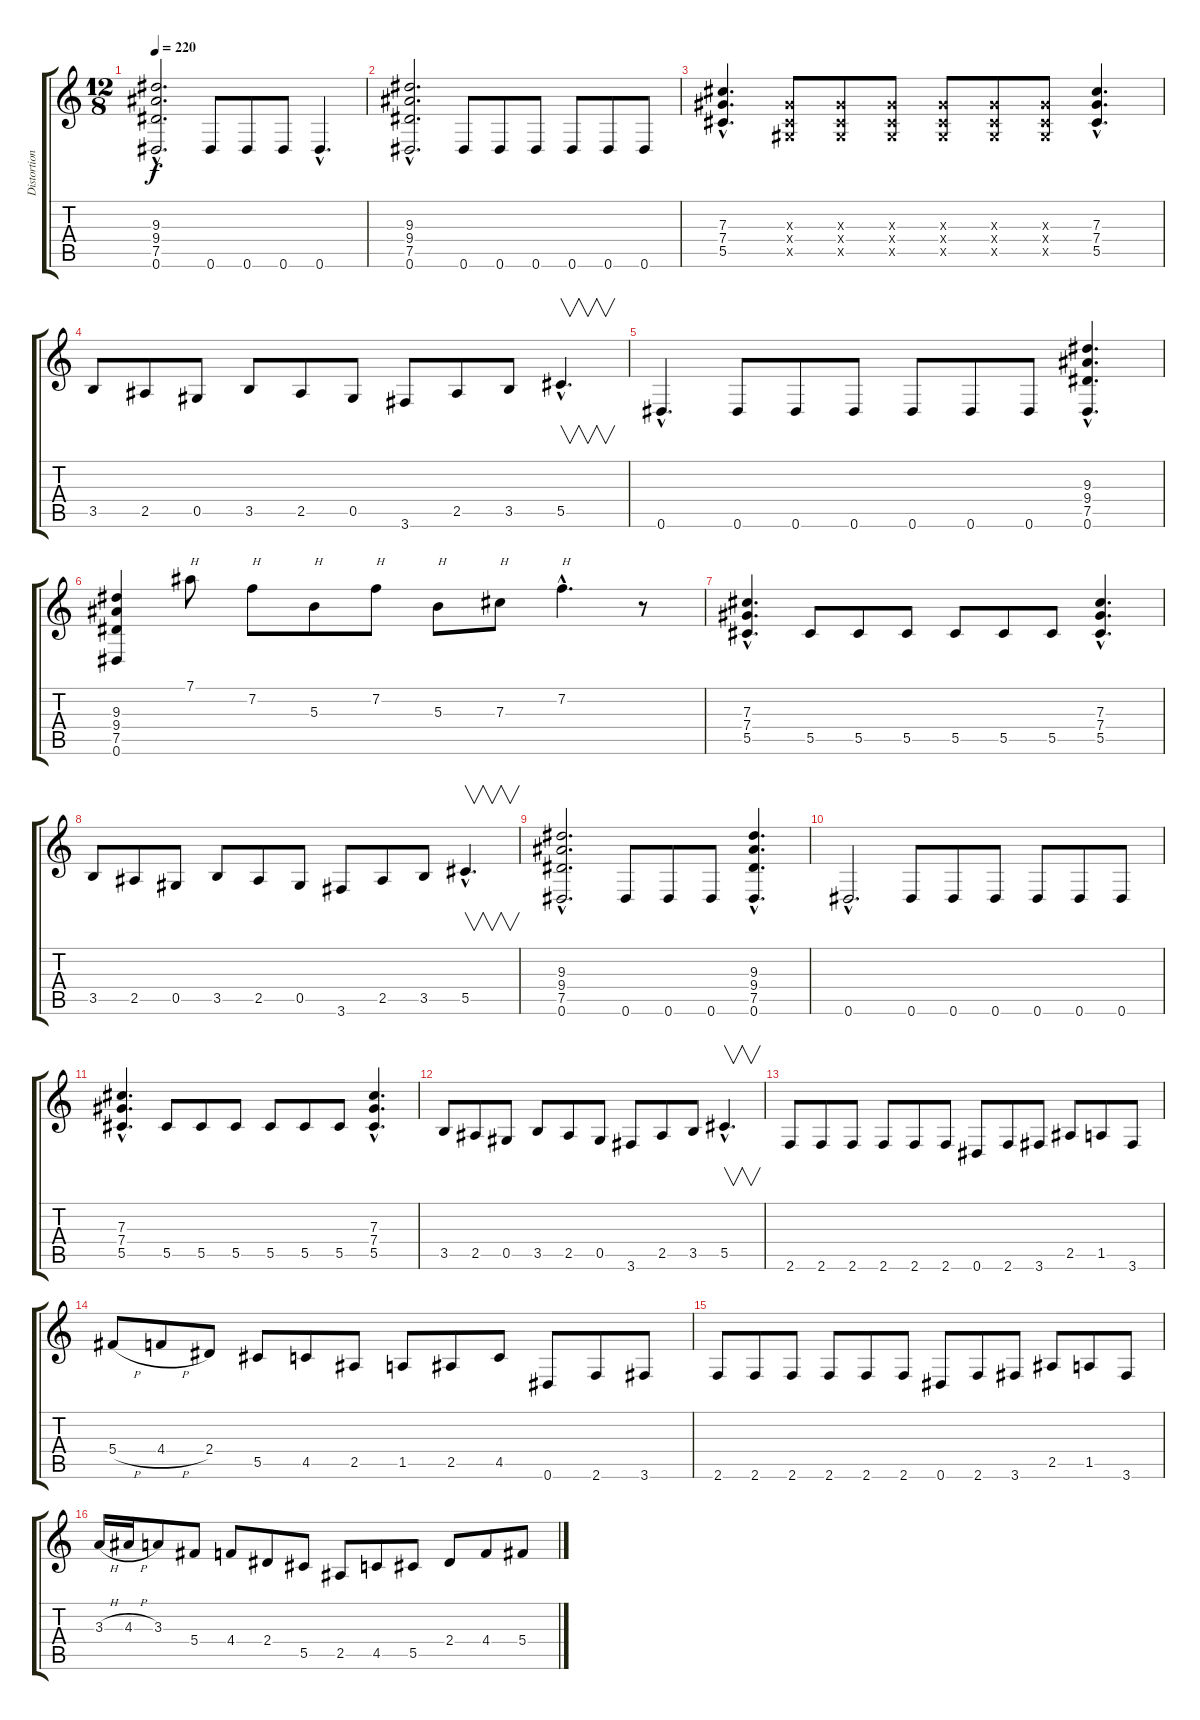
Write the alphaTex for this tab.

\track ("Distortion Guitar" "Distortion") {instrument distortionguitar}
\staff {score tabs}
\tuning (Eb4 Bb3 Gb3 Db3 Ab2 Eb2) {hide}
\ts (12 8)
\tempo 220
\clef g2
\ks c
(9.3{hac} 9.4{hac} 7.5{hac} 0.6{hac}).2{d dy f} 0.6.8 0.6.8 0.6.8 0.6{hac}.4{d} |
(9.3{hac} 9.4{hac} 7.5{hac} 0.6{hac}).2{d} 0.6.8 0.6.8 0.6.8 0.6.8 0.6.8 0.6.8 |
(7.3{hac} 7.4{hac} 5.5{hac}).4{d} (2.3{x} 0.4{x} 0.5{x}).8 (2.3{x} 0.4{x} 0.5{x}).8 (2.3{x} 0.4{x} 0.5{x}).8 (2.3{x} 0.4{x} 0.5{x}).8 (2.3{x} 0.4{x} 0.5{x}).8 (2.3{x} 0.4{x} 0.5{x}).8 (7.3{hac} 7.4{hac} 5.5{hac}).4{d} |
3.5.8 2.5.8 0.5.8 3.5.8 2.5.8 0.5.8 3.6.8 2.5.8 3.5.8 5.5{hac}.4{v d} |
0.6{hac}.4{d} 0.6.8 0.6.8 0.6.8 0.6.8 0.6.8 0.6.8 (9.3{hac} 9.4{hac} 7.5{hac} 0.6{hac}).4{d} |
(9.3 9.4 7.5 0.6).4 7.1.8{txt "H" instrument guitarharmonics} 7.2.8{txt "H"} 5.3.8{txt "H"} 7.2.8{txt "H"} 5.3.8{txt "H"} 7.3.8{txt "H"} 7.2{hac}.4{d txt "H"} r.8{instrument distortionguitar} |
(7.3{hac} 7.4{hac} 5.5{hac}).4{d} 5.5.8 5.5.8 5.5.8 5.5.8 5.5.8 5.5.8 (7.3{hac} 7.4{hac} 5.5{hac}).4{d} |
3.5.8 2.5.8 0.5.8 3.5.8 2.5.8 0.5.8 3.6.8 2.5.8 3.5.8 5.5{hac}.4{v d} |
(9.3{hac} 9.4{hac} 7.5{hac} 0.6{hac}).2{d} 0.6.8 0.6.8 0.6.8 (9.3{hac} 9.4{hac} 7.5{hac} 0.6{hac}).4{d} |
0.6{hac}.2{d} 0.6.8 0.6.8 0.6.8 0.6.8 0.6.8 0.6.8 |
(7.3{hac} 7.4{hac} 5.5{hac}).4{d} 5.5.8 5.5.8 5.5.8 5.5.8 5.5.8 5.5.8 (7.3{hac} 7.4{hac} 5.5{hac}).4{d} |
3.5.8 2.5.8 0.5.8 3.5.8 2.5.8 0.5.8 3.6.8 2.5.8 3.5.8 5.5{hac}.4{v d} |
2.6.8 2.6.8 2.6.8 2.6.8 2.6.8 2.6.8 0.6.8 2.6.8 3.6.8 2.5.8 1.5.8 3.6.8 |
5.4{h}.8 4.4{h}.8 2.4.8 5.5.8 4.5.8 2.5.8 1.5.8 2.5.8 4.5.8 0.6.8 2.6.8 3.6.8 |
2.6.8 2.6.8 2.6.8 2.6.8 2.6.8 2.6.8 0.6.8 2.6.8 3.6.8 2.5.8 1.5.8 3.6.8 |
3.3{h}.16 4.3{h}.16 3.3.8 5.4.8 4.4.8 2.4.8 5.5.8 2.5.8 4.5.8 5.5.8 2.4.8 4.4.8 5.4.8
